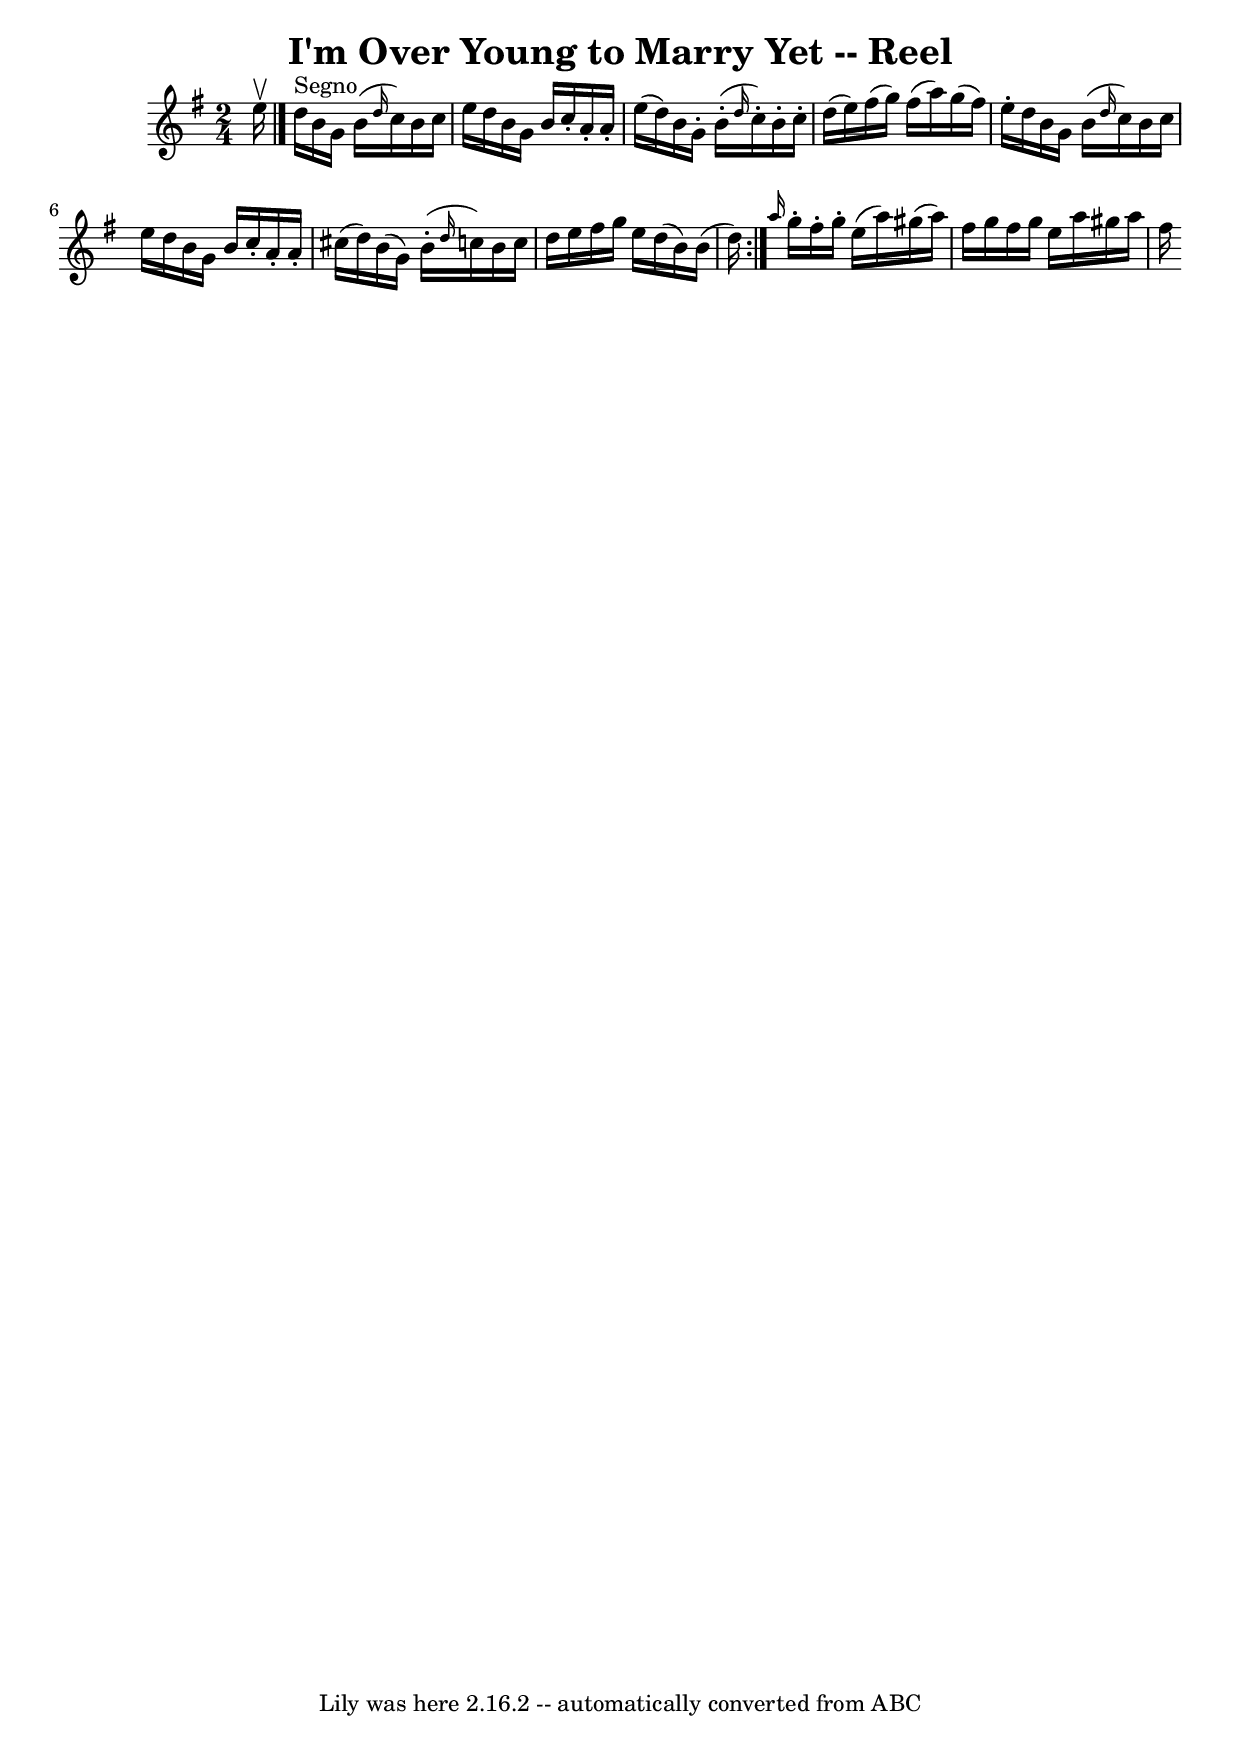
\version "2.16.2"
\include "Mammoth.ily"
\header {
  %% book = "Ryan's Mammoth Collection"
  crossRefNumber = "1"
  footnotes = ""
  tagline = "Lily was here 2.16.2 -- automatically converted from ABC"
  title = "I'm Over Young to Marry Yet -- Reel"

}
voicedefault =  {



  \repeat volta 2 {

    \time 2/4 
    \key g \major
    e''16^\upbow \bar "|." d''16^"Segno" b'16    
    g'16 b'16 (\grace { d''16  
		      } c''16) b'16 c''16 e''16  
    |
    d''16 b'16 g'16 b'16 c''16 -. a'16 -. a'16 -.   
    e''16 (|
    d''16) b'16 g'16 -. b'16 (-.       \grace {    
      d''16  
    } c''16 -.) b'16 -. c''16 -. d''16 (|
    e''16)   
    fis''16 (g''16) fis''16 (a''16) g''16 (fis''16) e''16 -. |
    d''16 b'16 g'16 b'16 (\grace { d''16  
				 } c''16  -) b'16 c''16 e''16  |
    d''16 b'16 g'16 b'16 c''16 -. a'16 -. a'16 -. cis''16 (|
    d''16) b'16 (g'16)     
    b'16 (-. \grace { d''16  
		    } c''16) b'16 c''16 d''16  |
    
    e''16 fis''16 g''16 e''16 d''16 (b'16) b'16 (d''16) 
  } 
  \grace { a''16  
	 } g''16 -. fis''16 -. g''16 -. e''16 (a''16  -) gis''16 (a''16) fis''16 (|
  g''16 fis''16 g''16 
  e''16 a''16 gis''16 a''16 fis''16  |
  

}

\score{
  <<

    \context Staff="default"
    {
      \voicedefault 
      
    }

  >>
  \layout {
    
  }
  \midi {
  }

}
